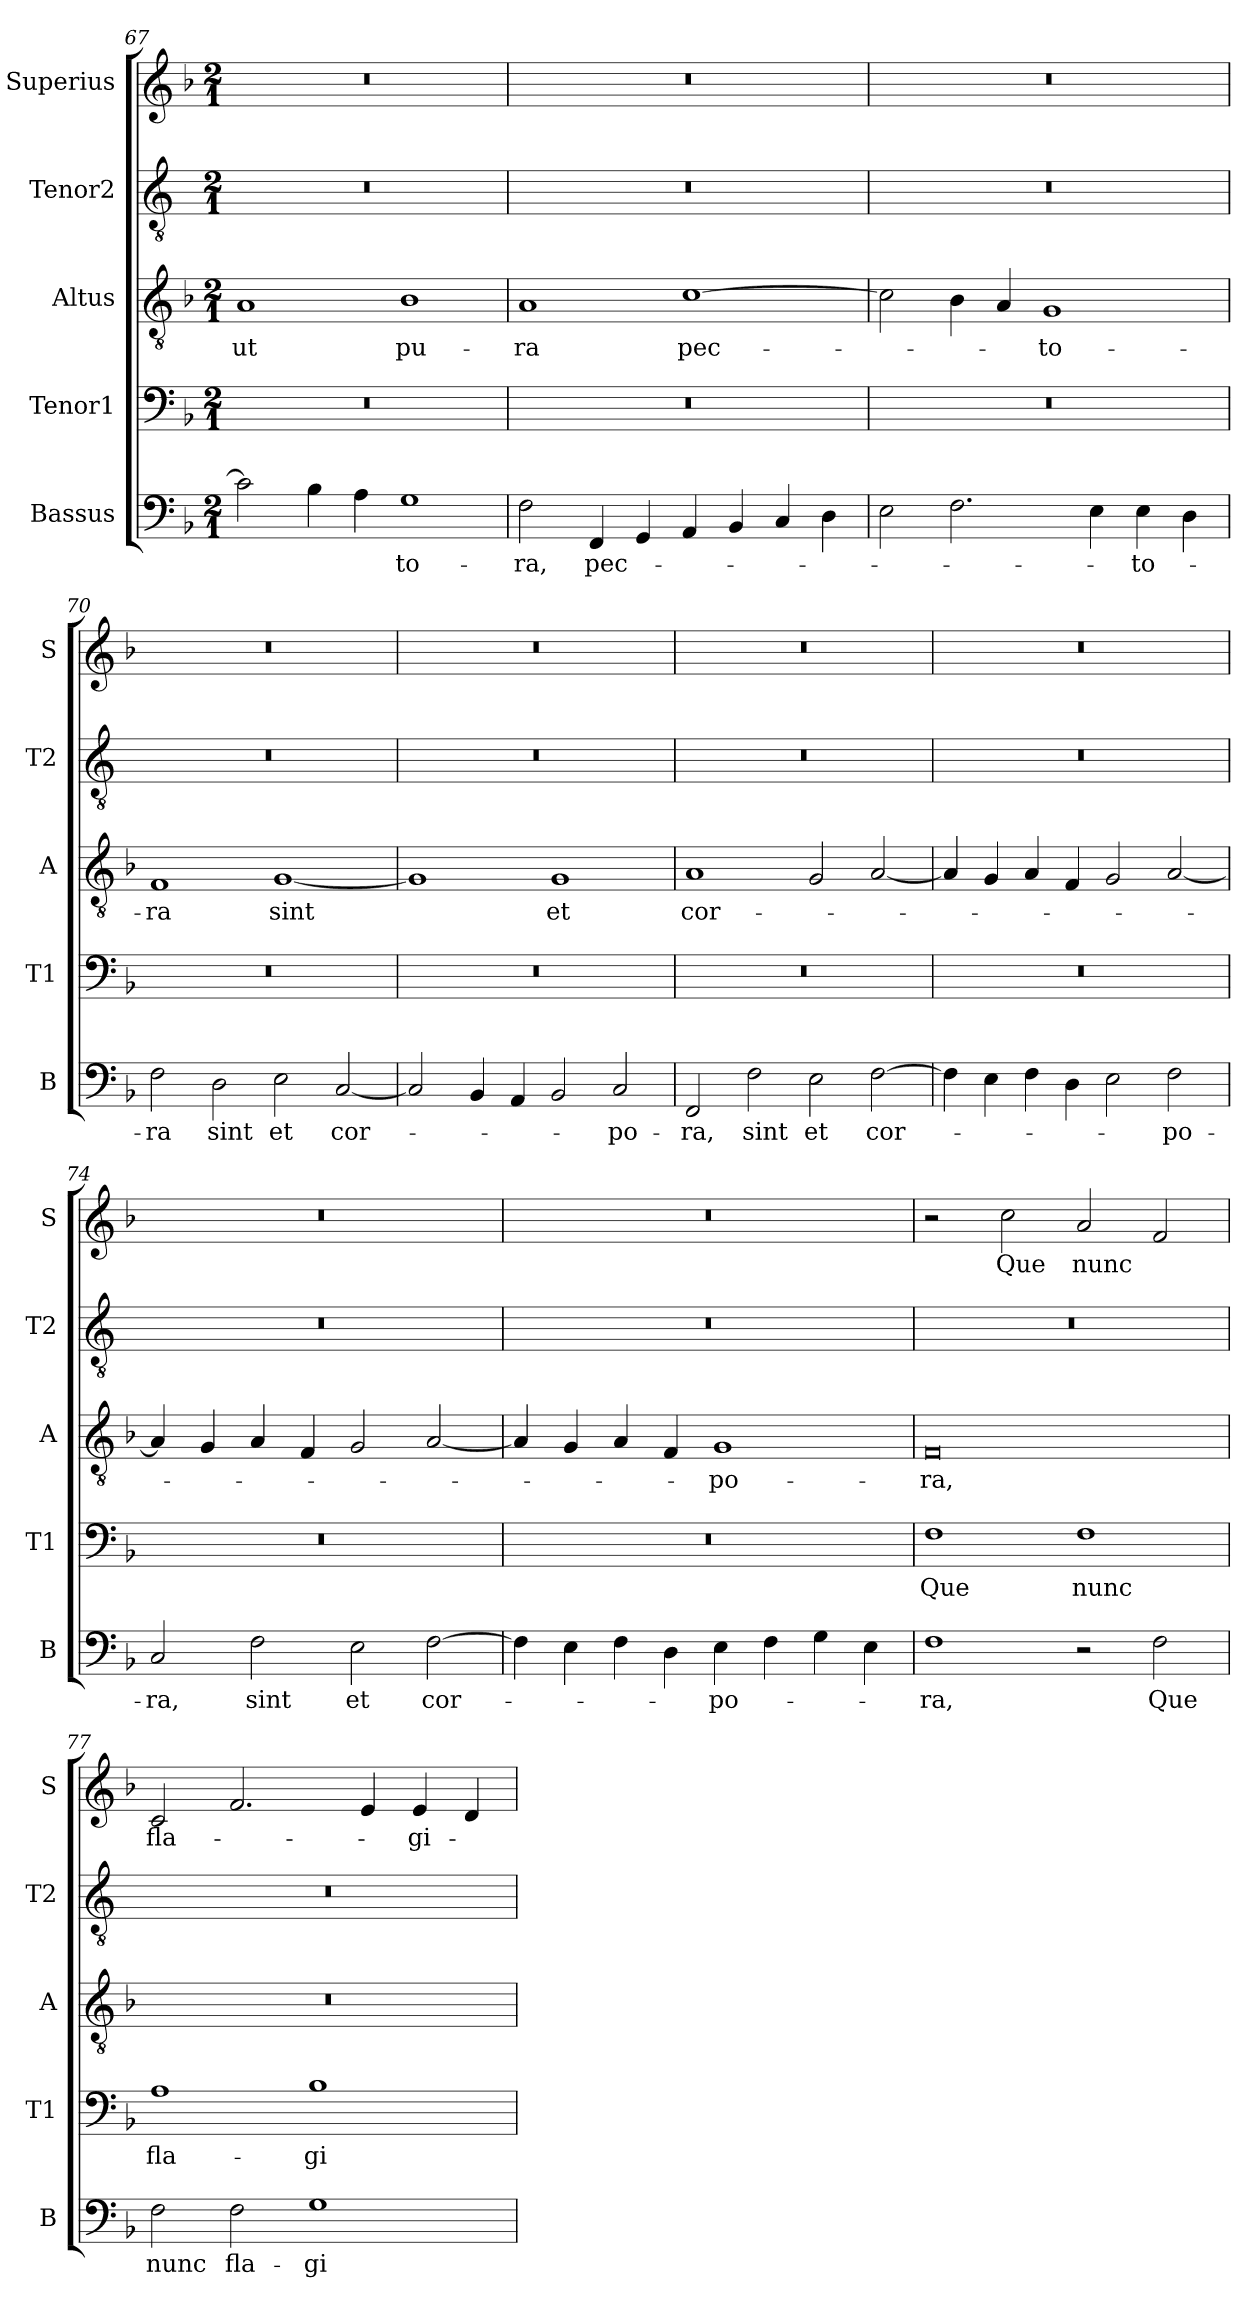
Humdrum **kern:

**kern	**text	**kern	**text	**kern	**text	**kern	**kern	**text
*part5	*part5	*part4	*part4	*part3	*part3	*part2	*part1	*part1
*staff5	*staff5	*staff4	*staff4	*staff3	*staff3	*staff2	*staff1	*staff1
*I"Bassus	*	*I"Tenor1	*	*I"Altus	*	*I"Tenor2	*I"Superius	*
*I'B	*	*I'T1	*	*I'A	*	*I'T2	*I'S	*
*clefF4	*	*clefF4	*	*clefGv2	*	*clefGv2	*clefG2	*
*k[b-]	*	*k[b-]	*	*k[b-]	*	*k[]	*k[b-]	*
*M2/1	*	*M2/1	*	*M2/1	*	*M2/1	*M2/1	*
=67	=67	=67	=67	=67	=67	=67	=67	=67
2c\]	.	0r	.	1A	ut	0r	0r	.
4B-\	.	.	.	.	.	.	.	.
4A\	.	.	.	.	.	.	.	.
1G	-to-	.	.	1B-	pu-	.	.	.
=68	=68	=68	=68	=68	=68	=68	=68	=68
2F\	-ra,	0r	.	1A	-ra	0r	0r	.
4FF/	pec-	.	.	.	.	.	.	.
4GG/	.	.	.	.	.	.	.	.
4AA/	.	.	.	[1c	pec-	.	.	.
4BB-/	.	.	.	.	.	.	.	.
4C/	.	.	.	.	.	.	.	.
4D\	.	.	.	.	.	.	.	.
=69	=69	=69	=69	=69	=69	=69	=69	=69
2E\	.	0r	.	2c\]	.	0r	0r	.
2.F\	.	.	.	4B-\	.	.	.	.
.	.	.	.	4A/	.	.	.	.
.	.	.	.	1G	-to-	.	.	.
4E\	.	.	.	.	.	.	.	.
4E\	-to-	.	.	.	.	.	.	.
4D\	.	.	.	.	.	.	.	.
=70	=70	=70	=70	=70	=70	=70	=70	=70
2F\	-ra	0r	.	1F	-ra	0r	0r	.
2D\	sint	.	.	.	.	.	.	.
2E\	et	.	.	[1G	sint	.	.	.
[2C/	cor-	.	.	.	.	.	.	.
=71	=71	=71	=71	=71	=71	=71	=71	=71
2C/]	.	0r	.	1G]	.	0r	0r	.
4BB-/	.	.	.	.	.	.	.	.
4AA/	.	.	.	.	.	.	.	.
2BB-/	.	.	.	1G	et	.	.	.
2C/	-po-	.	.	.	.	.	.	.
=72	=72	=72	=72	=72	=72	=72	=72	=72
2FF/	-ra,	0r	.	1A	cor-	0r	0r	.
2F\	sint	.	.	.	.	.	.	.
2E\	et	.	.	2G/	.	.	.	.
[2F\	cor-	.	.	[2A/	.	.	.	.
=73	=73	=73	=73	=73	=73	=73	=73	=73
4F\]	.	0r	.	4A/]	.	0r	0r	.
4E\	.	.	.	4G/	.	.	.	.
4F\	.	.	.	4A/	.	.	.	.
4D\	.	.	.	4F/	.	.	.	.
2E\	.	.	.	2G/	.	.	.	.
2F\	-po-	.	.	[2A/	.	.	.	.
=74	=74	=74	=74	=74	=74	=74	=74	=74
2C/	-ra,	0r	.	4A/]	.	0r	0r	.
.	.	.	.	4G/	.	.	.	.
2F\	sint	.	.	4A/	.	.	.	.
.	.	.	.	4F/	.	.	.	.
2E\	et	.	.	2G/	.	.	.	.
[2F\	cor-	.	.	[2A/	.	.	.	.
=75	=75	=75	=75	=75	=75	=75	=75	=75
4F\]	.	0r	.	4A/]	.	0r	0r	.
4E\	.	.	.	4G/	.	.	.	.
4F\	.	.	.	4A/	.	.	.	.
4D\	.	.	.	4F/	.	.	.	.
4E\	-po-	.	.	1G	-po-	.	.	.
4F\	.	.	.	.	.	.	.	.
4G\	.	.	.	.	.	.	.	.
4E\	.	.	.	.	.	.	.	.
=76	=76	=76	=76	=76	=76	=76	=76	=76
1F	-ra,	1F	Que	0F	-ra,	0r	2r	.
.	.	.	.	.	.	.	2cc\	Que
2r	.	1F	nunc	.	.	.	2a/	nunc
2F\	Que	.	.	.	.	.	2f/	.
=77	=77	=77	=77	=77	=77	=77	=77	=77
2F\	nunc	1A	fla-	0r	.	0r	2c/	fla-
2F\	fla-	.	.	.	.	.	2.f/	.
1G	-gi-	1B-	-gi-	.	.	.	.	.
.	.	.	.	.	.	.	4e/	.
.	.	.	.	.	.	.	4e/	-gi-
.	.	.	.	.	.	.	4d/	.
=	=	=	=	=	=	=	=	=
*-	*-	*-	*-	*-	*-	*-	*-	*-
